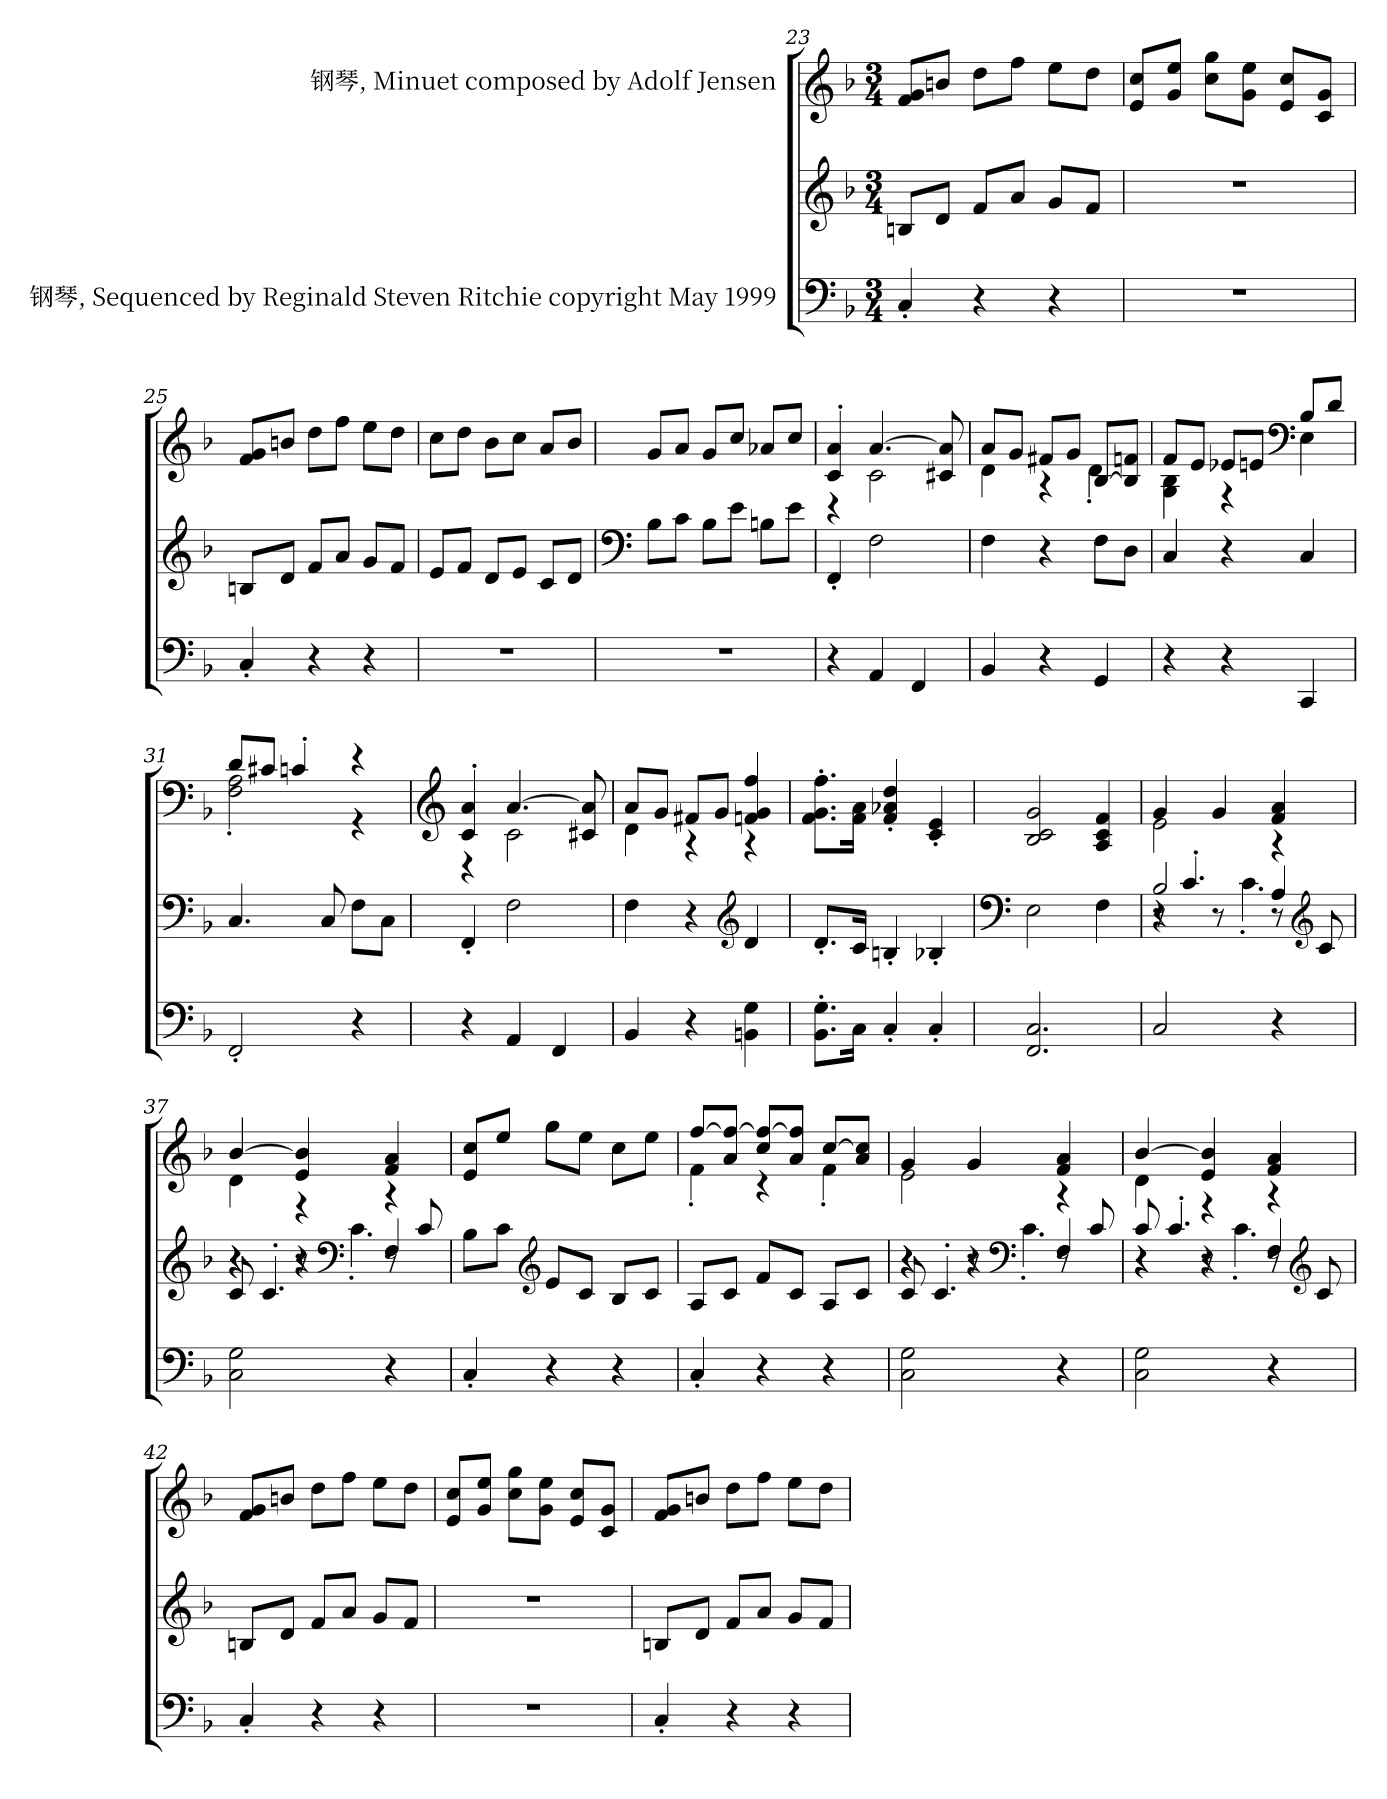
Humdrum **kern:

**kern	**kern	**kern
*part2	*part2	*part1
*staff3	*staff2	*staff1
*I"钢琴, Sequenced by Reginald Steven Ritchie copyright May 1999	*	*I"钢琴, Minuet composed by Adolf Jensen
*clefF4	*clefG2	*clefG2
*k[b-]	*k[b-]	*k[b-]
*M3/4	*M3/4	*M3/4
=23	=23	=23
4C'/	8Bn/L	8f/ 8g/L
.	8d/J	8bn/J
4r	8f/L	8dd\L
.	8a/J	8ff\J
4r	8g/L	8ee\L
.	8f/J	8dd\J
=24	=24	=24
2.r	2.r	8e/ 8cc/L
.	.	8g/ 8ee/J
.	.	8cc\ 8gg\L
.	.	8g\ 8ee\J
.	.	8e/ 8cc/L
.	.	8c/ 8g/J
=25	=25	=25
4C'/	8Bn/L	8f/ 8g/L
.	8d/J	8bn/J
4r	8f/L	8dd\L
.	8a/J	8ff\J
4r	8g/L	8ee\L
.	8f/J	8dd\J
=26	=26	=26
2.r	8e/L	8cc\L
.	8f/J	8dd\J
.	8d/L	8b-\L
.	8e/J	8cc\J
.	8c/L	8a/L
.	8d/J	8b-/J
!!LO:LB:g=z
=27	=27	=27
*	*clefF4	*
2.r	8B-\L	8g/L
.	8c\J	8a/J
.	8B-\L	8g/L
.	8e\J	8cc/J
.	8Bn\L	8a-X/L
.	8e\J	8cc/J
=28	=28	=28
*	*	*^
4r	4FF'/	4c/' 4a/'	4r
4AA/	2F\	[4.a/	2c\
4FF/	.	.	.
.	.	8c#X/ 8a/]	.
=29	=29	=29	=29
4BB-/	4F\	8a/L	4d\
.	.	8g/J	.
4r	4r	8f#X/L	4r
.	.	8g/J	.
4GG/	8F\L	[8B-/L	4d'\
.	8D\J	8B-/] 8fn/J	.
=30	=30	=30	=30
4r	4C/	8f/L	4G\ 4B-\
.	.	8e/J	.
4r	4r	8e-X/L	4r
.	.	8en/J	.
*	*	*clefF4	*
4CC/	4C/	8B-/L	4E\
.	.	8d/J	.
=31	=31	=31	=31
2FF'/	4.C/	8d/L	2F\' 2A\'
.	.	8c#X/J	.
.	.	4cn'/	.
.	8C/	.	.
4r	8F\L	4r	4r
.	8C\J	.	.
!!LO:LB:g=z	!!
=32	=32	=32	=32
*	*	*clefG2	*
4r	4FF'/	4c/' 4a/'	4r
4AA/	2F\	[4.a/	2c\
4FF/	.	.	.
.	.	8c#X/ 8a/]	.
=33	=33	=33	=33
4BB-/	4F\	8a/L	4d\
.	.	8g/J	.
4r	4r	8f#X/L	4r
.	.	8g/J	.
*	*clefG2	*	*
4BBn\ 4G\	4d/	4fn/ 4g/ 4ff/	4r
*	*	*v	*v
=34	=34	=34
8.BB-\' 8.G\'L	8.d'/L	8.f\' 8.g\' 8.ff\'L
16C\Jk	16c/Jk	16f\ 16a\Jk
4C'/	4Bn'/	4f/' 4a-X/' 4dd/'
4C'/	4B-X'/	4c/' 4e/'
=35	=35	=35
*	*clefF4	*
2.FF/ 2.C/	2E\	2B-/ 2c/ 2g/
.	4F\	4A/ 4c/ 4f/
=36	=36	=36
*	*^	*^
*	*	*^	*	*
2C/	8r	4r	2B-/	4g/	2e\
.	4.c'/	.	.	.	.
.	.	8r	.	4g/	.
.	.	4.c'\	.	.	.
4r	8r	.	4A/	4f/ 4a/	4r
*	*clefG2	*	*	*	*
.	8c/	.	.	.	.
!!LO:PB:g=z	!!
=37	=37	=37	=37	=37	=37
2C\ 2G\	8c/	4r	4r	[4b-/	4d\
.	4.c'/	.	.	.	.
.	.	8r	4r	4e/ 4b-/]	4r
*	*clefF4	*	*	*	*
.	.	4.c'\	.	.	.
4r	8r	.	4F/	4f/ 4a/	4r
.	8c/	.	.	.	.
*	*v	*v	*v	*	*
*	*	*v	*v
=38	=38	=38
4C'/	8B-\L	8e/ 8cc/L
.	8c\J	8ee/J
*	*clefG2	*
4r	8e/L	8gg\L
.	8c/J	8ee\J
4r	8B-/L	8cc\L
.	8c/J	8ee\J
=39	=39	=39
*	*	*^
4C'/	8A/L	[8ff/L	4f'\
.	8c/J	8a/ 8ff/_J	.
4r	8f/L	8cc/ 8ff/_L	4r
.	8c/J	8a/ 8ff/]J	.
4r	8A/L	[8cc/L	4f'\
.	8c/J	8a/ 8cc/]J	.
=40	=40	=40	=40
*	*^	*	*
*	*	*^	*	*
2C\ 2G\	8c/	4r	4r	4g/	2e\
.	4.c'/	.	.	.	.
.	.	8r	4r	4g/	.
*	*clefF4	*	*	*	*
.	.	4.c'\	.	.	.
4r	8r	.	4F/	4f/ 4a/	4r
.	8c/	.	.	.	.
!!LO:LB:g=z	!!
=41	=41	=41	=41	=41	=41
2C\ 2G\	8c/	4r	4r	[4b-/	4d\
.	4.c'/	.	.	.	.
.	.	8r	4r	4e/ 4b-/]	4r
.	.	4.c'\	.	.	.
4r	8r	.	4F/	4f/ 4a/	4r
*	*clefG2	*	*	*	*
.	8c/	.	.	.	.
*	*v	*v	*v	*	*
*	*	*v	*v
=42	=42	=42
4C'/	8Bn/L	8f/ 8g/L
.	8d/J	8bn/J
4r	8f/L	8dd\L
.	8a/J	8ff\J
4r	8g/L	8ee\L
.	8f/J	8dd\J
=43	=43	=43
2.r	2.r	8e/ 8cc/L
.	.	8g/ 8ee/J
.	.	8cc\ 8gg\L
.	.	8g\ 8ee\J
.	.	8e/ 8cc/L
.	.	8c/ 8g/J
=44	=44	=44
4C'/	8Bn/L	8f/ 8g/L
.	8d/J	8bn/J
4r	8f/L	8dd\L
.	8a/J	8ff\J
4r	8g/L	8ee\L
.	8f/J	8dd\J
=	=	=
*-	*-	*-
